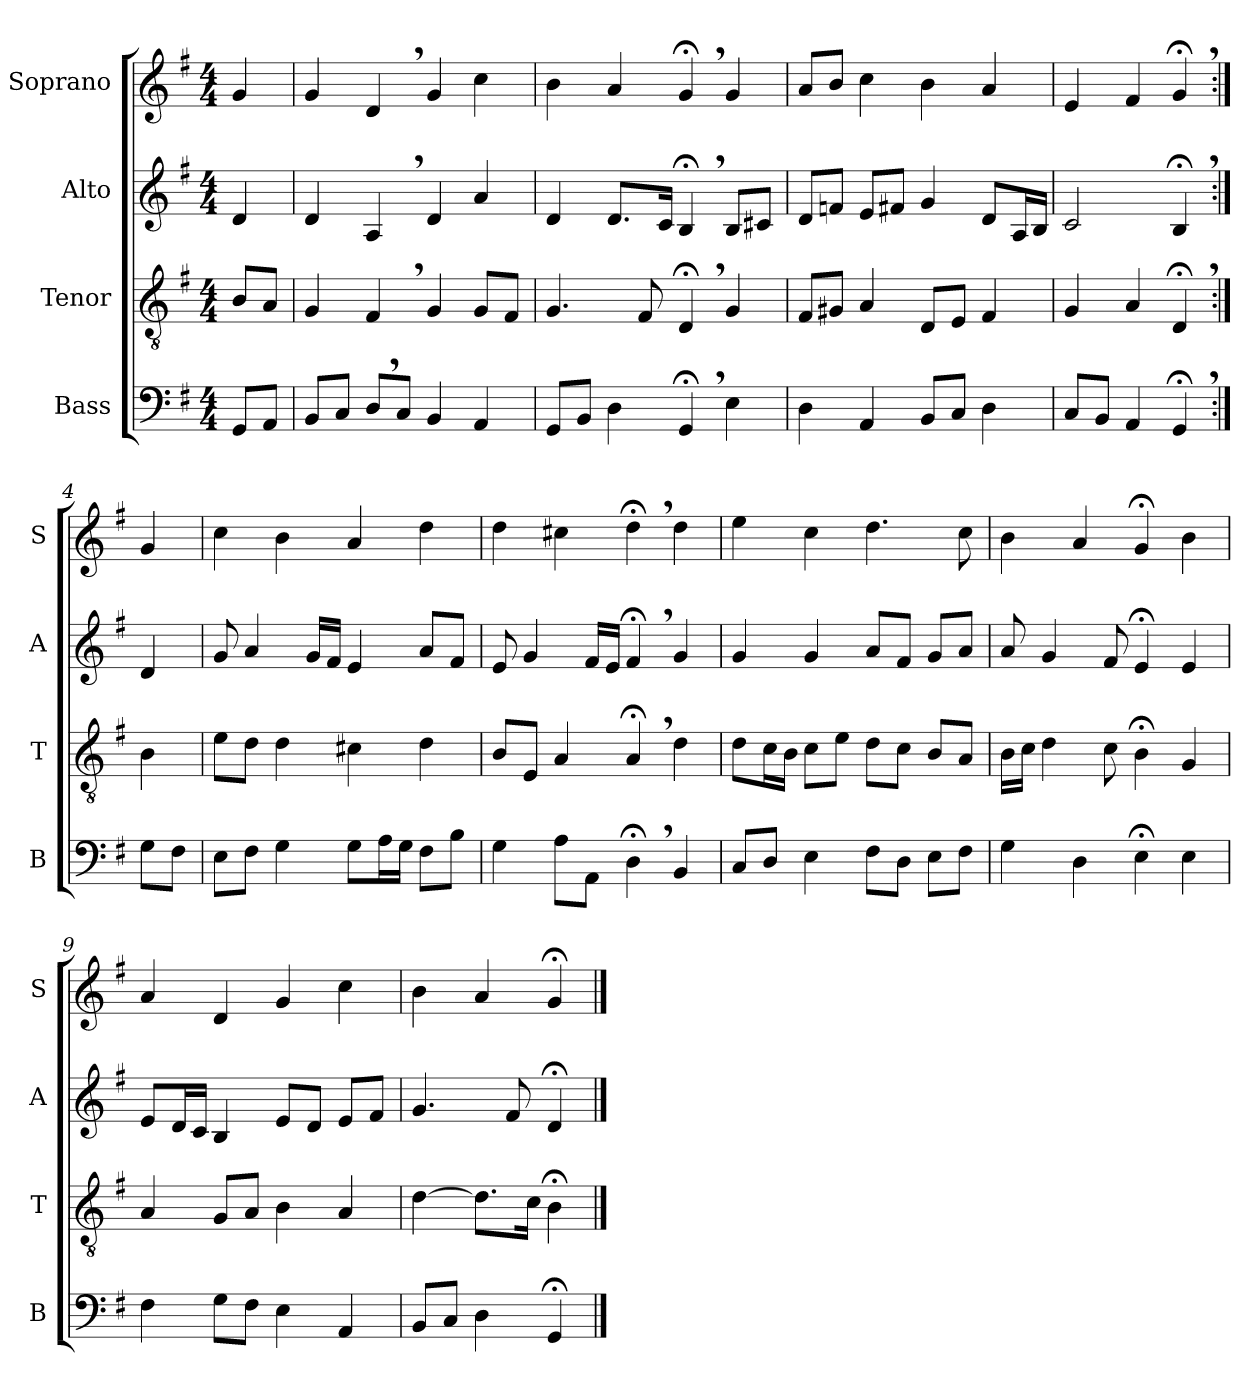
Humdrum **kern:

**kern	**kern	**kern	**kern
*part4	*part3	*part2	*part1
*staff4	*staff3	*staff2	*staff1
*I"Bass	*I"Tenor	*I"Alto	*I"Soprano
*I'B	*I'T	*I'A	*I'S
*clefF4	*clefGv2	*clefG2	*clefG2
*k[f#]	*k[f#]	*k[f#]	*k[f#]
*M4/4	*M4/4	*M4/4	*M4/4
=	=	=	=
8GG/L	8B/L	4d/	4g/
8AA/J	8A/J	.	.
=1	=1	=1	=1
8BB/L	4G/	4d/	4g/
8C/J	.	.	.
8D,/L	4F#,/	4A,/	4d,/
8C/J	.	.	.
4BB/	4G/	4d/	4g/
4AA/	8G/L	4a/	4cc\
.	8F#/J	.	.
=2	=2	=2	=2
8GG/L	4.G/	4d/	4b\
8BB/J	.	.	.
4D\	.	8.d/L	4a/
.	8F#/	.	.
.	.	16c/Jk	.
4GG;<,/	4D;<,/	4B;<,/	4g;<,/
4E\	4G/	8B/L	4g/
.	.	8c#X/J	.
=3	=3	=3	=3
4D\	8F#/L	8d/L	8a/L
.	8G#X/J	8fn/J	8b/J
4AA/	4A/	8e/L	4cc\
.	.	8f#X/J	.
8BB/L	8D/L	4g/	4b\
8C/J	8E/J	.	.
4D\	4F#/	8d/L	4a/
.	.	16A/L	.
.	.	16B/JJ	.
=4	=4	=4	=4
8C/L	4G/	2c/	4e/
8BB/J	.	.	.
4AA/	4A/	.	4f#/
4GG;<,/	4D;<,/	4B;<,/	4g;<,/
=4b:|!	=4b:|!	=4b:|!	=4b:|!
8G\L	4B\	4d/	4g/
8F#\J	.	.	.
=5	=5	=5	=5
8E\L	8e\L	8g/	4cc\
8F#\J	8d\J	4a/	.
4G\	4d\	.	4b\
.	.	16g/LL	.
.	.	16f#/JJ	.
8G\L	4c#X\	4e/	4a/
16A\L	.	.	.
16G\JJ	.	.	.
8F#\L	4d\	8a/L	4dd\
8B\J	.	8f#/J	.
=6	=6	=6	=6
4G\	8B/L	8e/	4dd\
.	8E/J	4g/	.
8A\L	4A/	.	4cc#X\
8AA\J	.	16f#/LL	.
.	.	16e/JJ	.
4D;<,\	4A;<,/	4f#;<,/	4dd;<,\
4BB/	4d\	4g/	4dd\
=7	=7	=7	=7
8C/L	8d\L	4g/	4ee\
8D/J	16c\L	.	.
.	16B\JJ	.	.
4E\	8c\L	4g/	4cc\
.	8e\J	.	.
8F#\L	8d\L	8a/L	4.dd\
8D\J	8c\J	8f#/J	.
8E\L	8B/L	8g/L	.
8F#\J	8A/J	8a/J	8cc\
=8	=8	=8	=8
4G\	16B\LL	8a/	4b\
.	16c\JJ	.	.
.	4d\	4g/	.
4D\	.	.	4a/
.	8c\	8f#/	.
4E;<\	4B;<\	4e;</	4g;</
4E\	4G/	4e/	4b\
=9	=9	=9	=9
4F#\	4A/	8e/L	4a/
.	.	16d/L	.
.	.	16c/JJ	.
8G\L	8G/L	4B/	4d/
8F#\J	8A/J	.	.
4E\	4B\	8e/L	4g/
.	.	8d/J	.
4AA/	4A/	8e/L	4cc\
.	.	8f#/J	.
=10	=10	=10	=10
8BB/L	[4d\	4.g/	4b\
8C/J	.	.	.
4D\	8.d\L]	.	4a/
.	.	8f#/	.
.	16c\Jk	.	.
4GG;</	4B;<\	4d;</	4g;</
==	==	==	==
*-	*-	*-	*-
